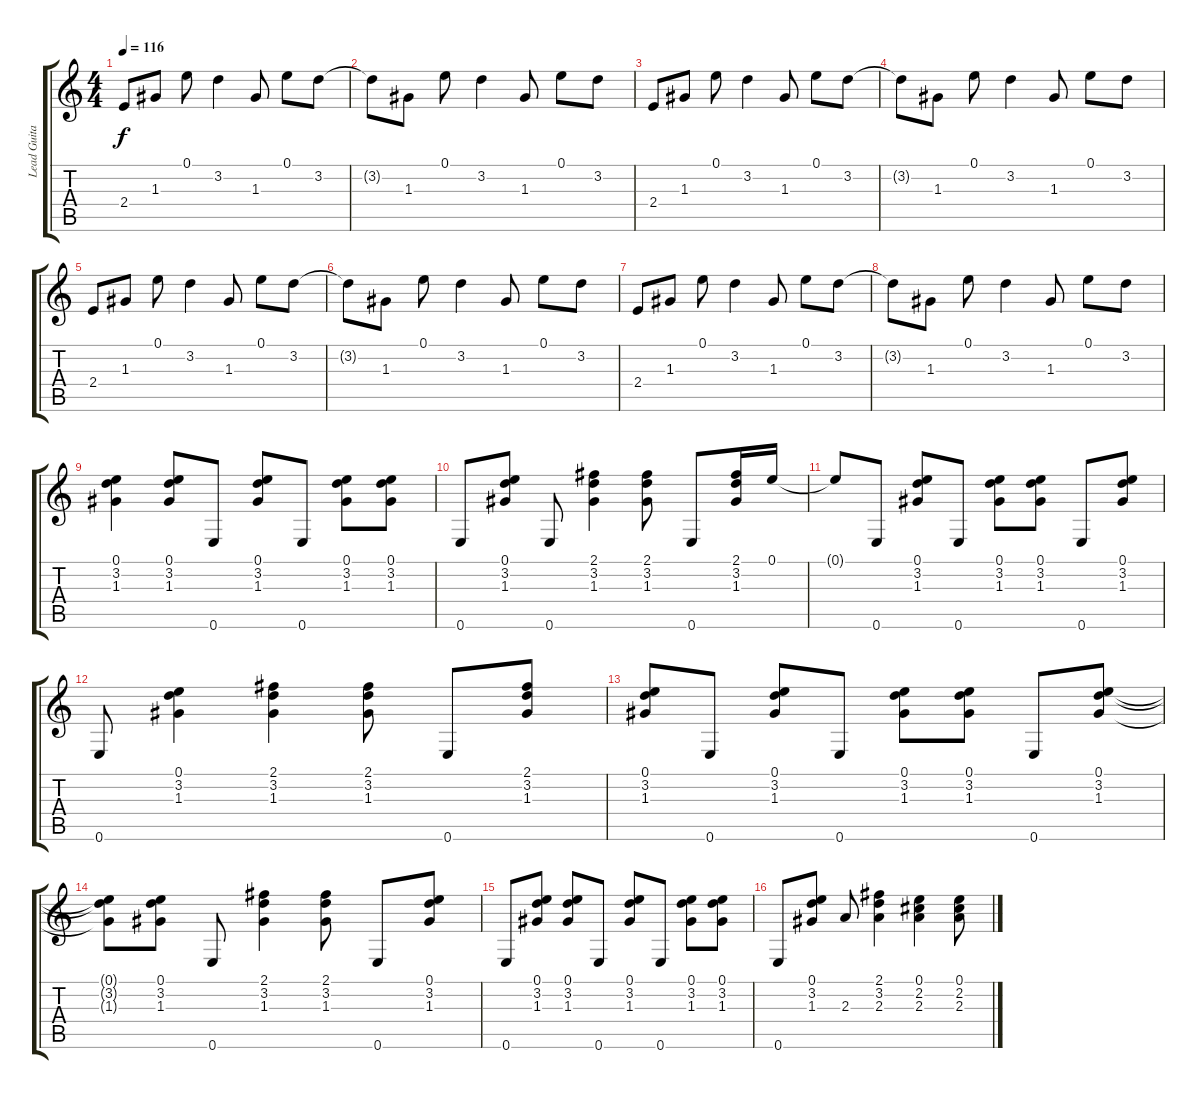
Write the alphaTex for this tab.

\track ("Lead Guitar" "Lead Guita") {instrument overdrivenguitar}
\staff {score tabs}
\tuning (E4 B3 G3 D3 A2 E2) {hide}
\ts (4 4)
\tempo 116
\clef g2
\ks c
2.4.8{dy f} 1.3.8 0.1.8 3.2.4 1.3.8 0.1.8 3.2.8 |
3.2{t}.8 1.3.8 0.1.8 3.2.4 1.3.8 0.1.8 3.2.8 |
2.4.8 1.3.8 0.1.8 3.2.4 1.3.8 0.1.8 3.2.8 |
3.2{t}.8 1.3.8 0.1.8 3.2.4 1.3.8 0.1.8 3.2.8 |
2.4.8 1.3.8 0.1.8 3.2.4 1.3.8 0.1.8 3.2.8 |
3.2{t}.8 1.3.8 0.1.8 3.2.4 1.3.8 0.1.8 3.2.8 |
2.4.8 1.3.8 0.1.8 3.2.4 1.3.8 0.1.8 3.2.8 |
3.2{t}.8 1.3.8 0.1.8 3.2.4 1.3.8 0.1.8 3.2.8 |
(0.1 3.2 1.3).4 (0.1 3.2 1.3).8 0.6.8 (0.1 3.2 1.3).8 0.6.8 (0.1 3.2 1.3).8 (0.1 3.2 1.3).8 |
0.6.8 (0.1 3.2 1.3).8 0.6.8 (2.1 3.2 1.3).4 (2.1 3.2 1.3).8 0.6.8 (2.1 3.2 1.3).16 0.1.16 |
0.1{t}.8 0.6.8 (0.1 3.2 1.3).8 0.6.8 (0.1 3.2 1.3).8 (0.1 3.2 1.3).8 0.6.8 (0.1 3.2 1.3).8 |
0.6.8 (0.1 3.2 1.3).4 (2.1 3.2 1.3).4 (2.1 3.2 1.3).8 0.6.8 (2.1 3.2 1.3).8 |
(0.1 3.2 1.3).8 0.6.8 (0.1 3.2 1.3).8 0.6.8 (0.1 3.2 1.3).8 (0.1 3.2 1.3).8 0.6.8 (0.1 3.2 1.3).8 |
(0.1{t} 3.2{t} 1.3{t}).8 (0.1 3.2 1.3).8 0.6.8 (2.1 3.2 1.3).4 (2.1 3.2 1.3).8 0.6.8 (0.1 3.2 1.3).8 |
0.6.8 (0.1 3.2 1.3).8 (0.1 3.2 1.3).8 0.6.8 (0.1 3.2 1.3).8 0.6.8 (0.1 3.2 1.3).8 (0.1 3.2 1.3).8 |
0.6.8 (0.1 3.2 1.3).8 2.3.8 (2.1 3.2 2.3).4 (0.1 2.2 2.3).4 (0.1 2.2 2.3).8
